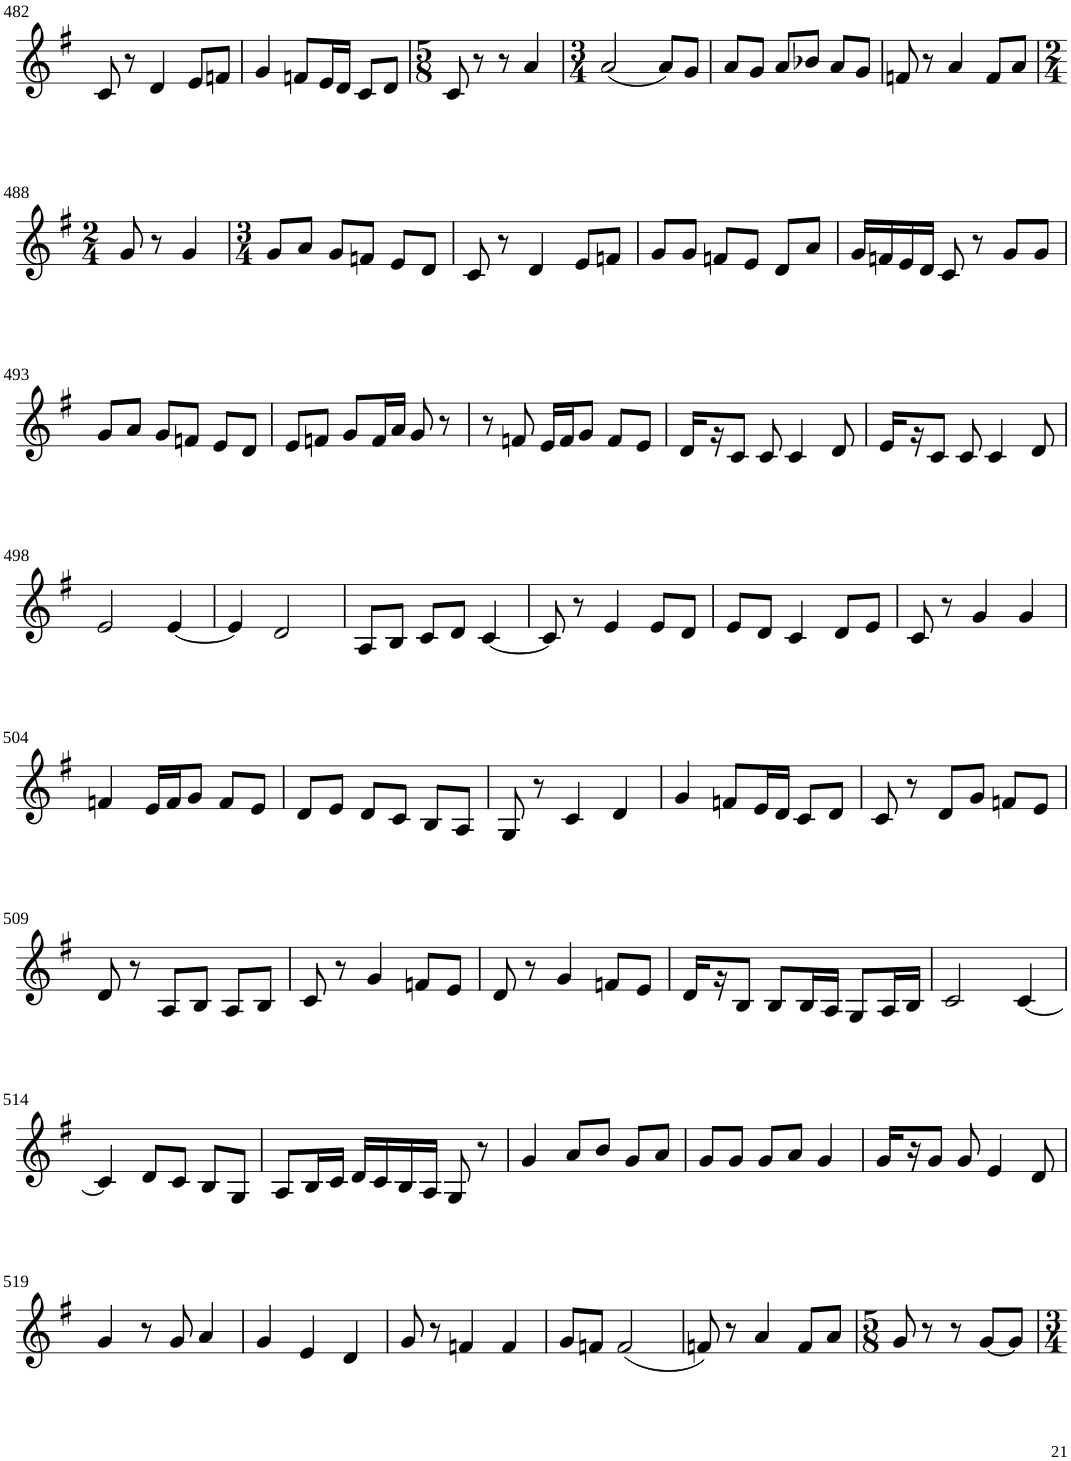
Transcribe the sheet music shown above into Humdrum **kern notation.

**kern
*part1
*staff1
*I"Violin
!!LO:PB:g=z
*clefG2
*k[f#]
*G:
*M3/4
=482
8c/
8r
4d/
8e/L
8fn/J
=483
4g/
8fn/L
16e/L
16d/JJ
8c/L
8d/J
=484
*M5/8
8c/
8r
8r
4a/
=485
*M3/4
(2a/
8a/L)
8g/J
=486
8a/L
8g/J
8a/L
8b-X/J
8a/L
8g/J
=487
8fn/
8r
4a/
8f/L
8a/J
!!LO:LB:g=z
=488
*M2/4
8g/
8r
4g/
=489
*M3/4
8g/L
8a/J
8g/L
8fn/J
8e/L
8d/J
=490
8c/
8r
4d/
8e/L
8fn/J
=491
8g/L
8g/J
8fn/L
8e/J
8d/L
8a/J
=492
16g/LL
16fn/
16e/
16d/JJ
8c/
8r
8g/L
8g/J
!!LO:LB:g=z
=493
8g/L
8a/J
8g/L
8fn/J
8e/L
8d/J
=494
8e/L
8fn/J
8g/L
16f/L
16a/JJ
8g/
8r
=495
8r
8fn/
16e/LL
16f/J
8g/J
8f/L
8e/J
=496
16d/LL
16r
8c/J
8c/
4c/
8d/
=497
16e/LL
16r
8c/J
8c/
4c/
8d/
!!LO:LB:g=z
=498
2e/
[4e/
=499
4e/]
2d/
=500
8A/L
8B/J
8c/L
8d/J
[4c/
=501
8c/]
8r
4e/
8e/L
8d/J
=502
8e/L
8d/J
4c/
8d/L
8e/J
=503
8c/
8r
4g/
4g/
!!LO:LB:g=z
=504
4fn/
16e/LL
16f/J
8g/J
8f/L
8e/J
=505
8d/L
8e/J
8d/L
8c/J
8B/L
8A/J
=506
8G/
8r
4c/
4d/
=507
4g/
8fn/L
16e/L
16d/JJ
8c/L
8d/J
=508
8c/
8r
8d/L
8g/J
8fn/L
8e/J
!!LO:LB:g=z
=509
8d/
8r
8A/L
8B/J
8A/L
8B/J
=510
8c/
8r
4g/
8fn/L
8e/J
=511
8d/
8r
4g/
8fn/L
8e/J
=512
16d/LL
16r
8B/J
8B/L
16B/L
16A/JJ
8G/L
16A/L
16B/JJ
=513
2c/
[4c/
!!LO:LB:g=z
=514
4c/]
8d/L
8c/J
8B/L
8G/J
=515
8A/L
16B/L
16c/JJ
16d/LL
16c/
16B/
16A/JJ
8G/
8r
=516
4g/
8a/L
8b/J
8g/L
8a/J
=517
8g/L
8g/J
8g/L
8a/J
4g/
=518
16g/LL
16r
8g/J
8g/
4e/
8d/
!!LO:LB:g=z
=519
4g/
8r
8g/
4a/
=520
4g/
4e/
4d/
=521
8g/
8r
4fn/
4f/
=522
8g/L
8fn/J
(2f/
=523
8fn/)
8r
4a/
8f/L
8a/J
=524
*M5/8
8g/
8r
8r
[8g/L
8g/J]
=
*-
